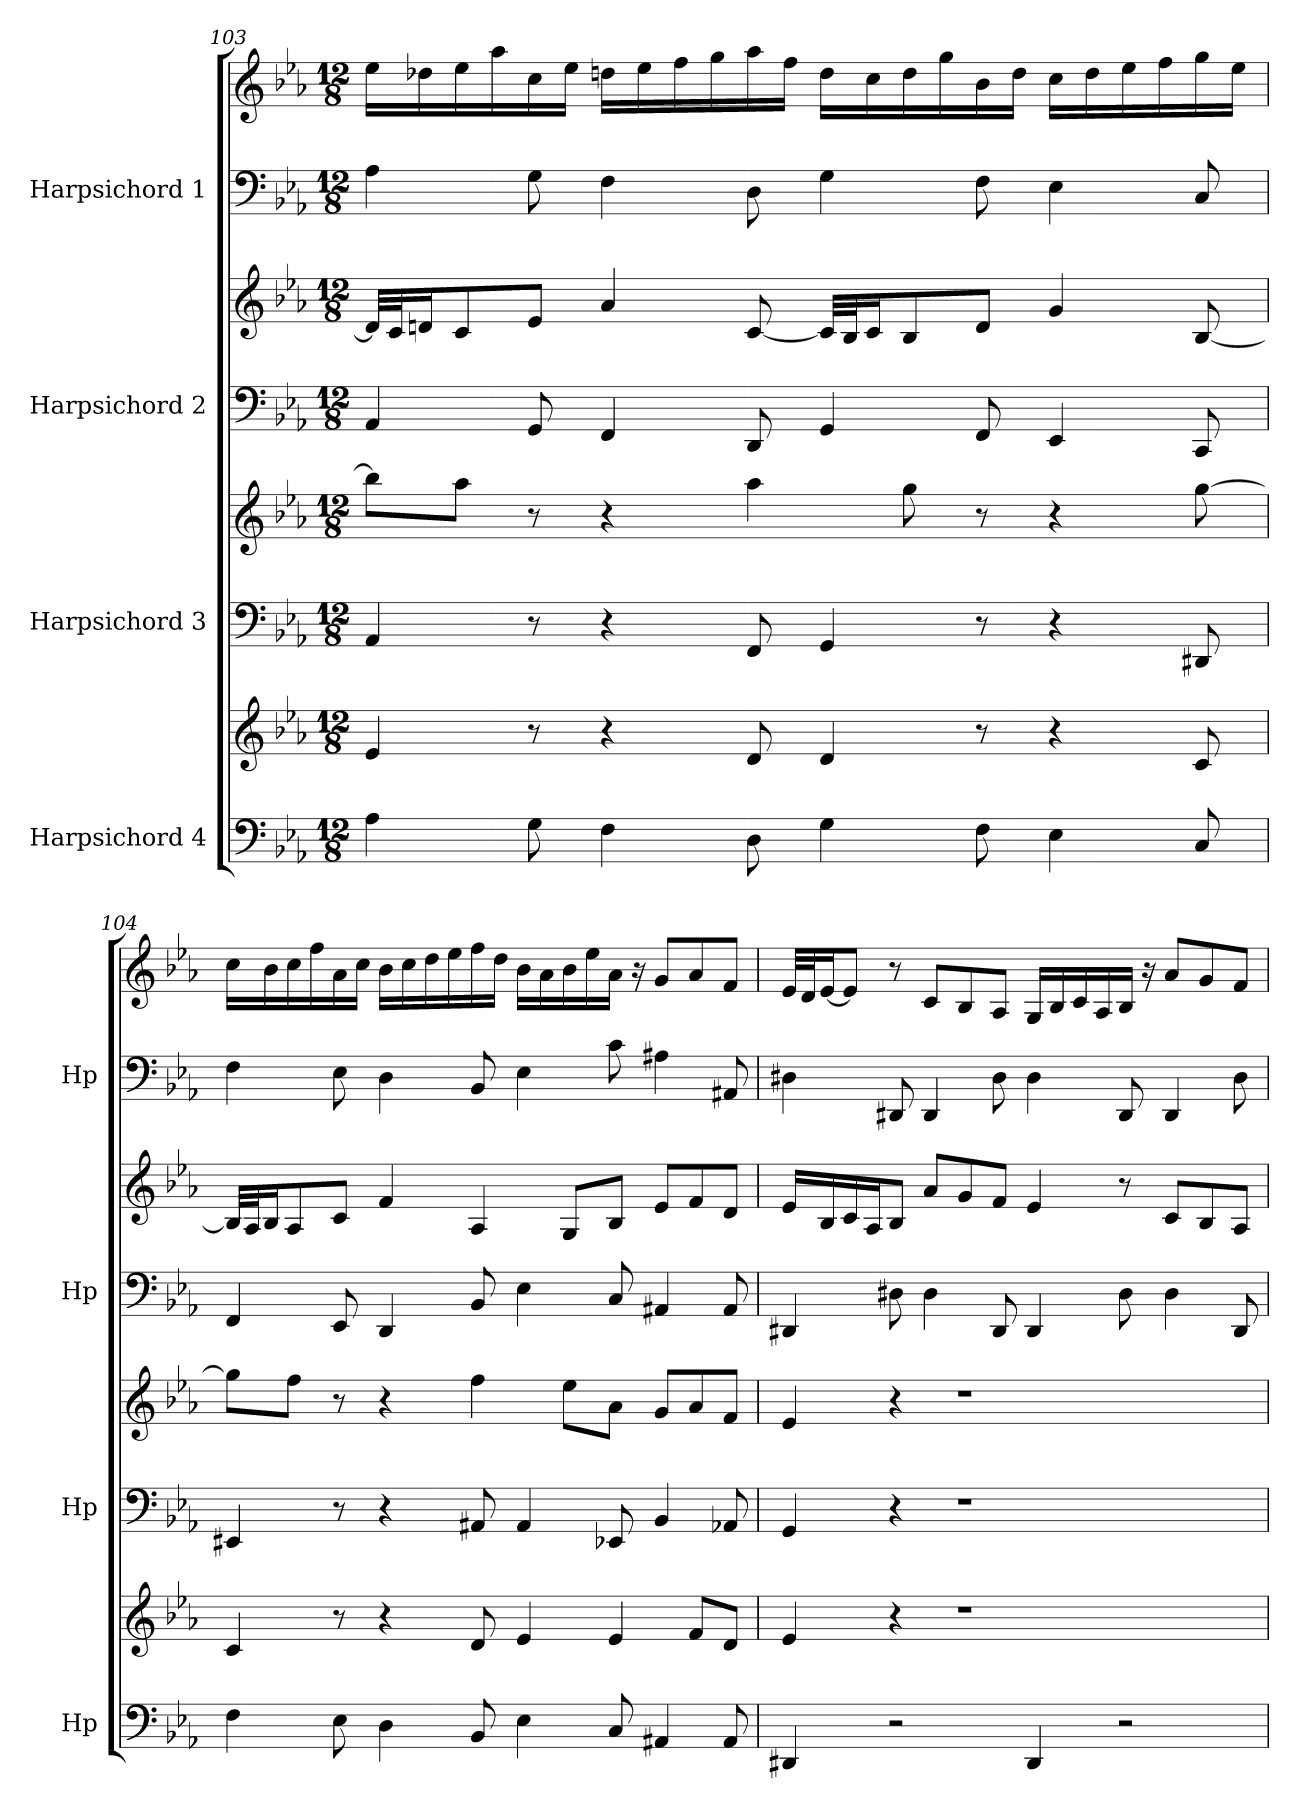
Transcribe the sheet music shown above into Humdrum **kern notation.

**kern	**kern	**kern	**kern	**kern	**kern	**kern	**kern
*part4	*part4	*part3	*part3	*part2	*part2	*part1	*part1
*staff8	*staff7	*staff6	*staff5	*staff4	*staff3	*staff2	*staff1
*I"Harpsichord 4	*	*I"Harpsichord 3	*	*I"Harpsichord 2	*	*I"Harpsichord 1	*
*I'Hp	*	*I'Hp	*	*I'Hp	*	*I'Hp	*
!!LO:PB:g=z
*clefF4	*clefG2	*clefF4	*clefG2	*clefF4	*clefG2	*clefF4	*clefG2
*k[b-e-a-]	*k[b-e-a-]	*k[b-e-a-]	*k[b-e-a-]	*k[b-e-a-]	*k[b-e-a-]	*k[b-e-a-]	*k[b-e-a-]
*M12/8	*M12/8	*M12/8	*M12/8	*M12/8	*M12/8	*M12/8	*M12/8
=103	=103	=103	=103	=103	=103	=103	=103
4A-\	4e-/	4AA-/	8bb-\L]	4AA-/	32d-/LLL]	4A-\	16ee-\LL
.	.	.	.	.	32c/J	.	.
.	.	.	.	.	16dn/J	.	16dd-X\
.	.	.	8aa-\J	.	8c/	.	16ee-\
.	.	.	.	.	.	.	16aa-\
8G\	8r	8r	8r	8GG/	8e-/J	8G\	16cc\
.	.	.	.	.	.	.	16ee-\JJ
4F\	4r	4r	4r	4FF/	4a-/	4F\	16ddn\LL
.	.	.	.	.	.	.	16ee-\
.	.	.	.	.	.	.	16ff\
.	.	.	.	.	.	.	16gg\
8D\	8d/	8FF/	4aa-\	8DD/	[8c/	8D\	16aa-\
.	.	.	.	.	.	.	16ff\JJ
4G\	4d/	4GG/	.	4GG/	32c/LLL]	4G\	16dd\LL
.	.	.	.	.	32B-/J	.	.
.	.	.	.	.	16c/J	.	16cc\
.	.	.	8gg\	.	8B-/	.	16dd\
.	.	.	.	.	.	.	16gg\
8F\	8r	8r	8r	8FF/	8d/J	8F\	16b-\
.	.	.	.	.	.	.	16dd\JJ
4E-\	4r	4r	4r	4EE-/	4g/	4E-\	16cc\LL
.	.	.	.	.	.	.	16dd\
.	.	.	.	.	.	.	16ee-\
.	.	.	.	.	.	.	16ff\
8C/	8c/	8DD#X/	[8gg\	8CC/	[8B-/	8C/	16gg\
.	.	.	.	.	.	.	16ee-\JJ
=104	=104	=104	=104	=104	=104	=104	=104
4F\	4c/	4EE#X/	8gg\L]	4FF/	32B-/LLL]	4F\	16cc\LL
.	.	.	.	.	32A-/J	.	.
.	.	.	.	.	16B-/J	.	16b-\
.	.	.	8ff\J	.	8A-/	.	16cc\
.	.	.	.	.	.	.	16ff\
8E-\	8r	8r	8r	8EE-/	8c/J	8E-\	16a-\
.	.	.	.	.	.	.	16cc\JJ
4D\	4r	4r	4r	4DD/	4f/	4D\	16b-\LL
.	.	.	.	.	.	.	16cc\
.	.	.	.	.	.	.	16dd\
.	.	.	.	.	.	.	16ee-\
8BB-/	8d/	8AA#X/	4ff\	8BB-/	4A-/	8BB-/	16ff\
.	.	.	.	.	.	.	16dd\JJ
4E-\	4e-/	4AA#/	.	4E-\	.	4E-\	16b-\LL
.	.	.	.	.	.	.	16a-\
.	.	.	8ee-\L	.	8G/L	.	16b-\
.	.	.	.	.	.	.	16ee-\
8C/	4e-/	8EE-X/	8a-\J	8C/	8B-/J	8c\	16a-\JJ
.	.	.	.	.	.	.	16r
4AA#X/	.	4BB-/	8g/L	4AA#X/	8e-/L	4A#X\	8g/L
.	8f/L	.	8a-/	.	8f/	.	8a-/
8AA#/	8d/J	8AA-X/	8f/J	8AA#/	8d/J	8AA#X/	8f/J
!!LO:PB:g=z
=105	=105	=105	=105	=105	=105	=105	=105
4DD#X/	4e-/	4GG/	4e-/	4DD#X/	16e-/LL	4D#X\	32e-/LLL
.	.	.	.	.	.	.	32d/J
.	.	.	.	.	16B-/	.	[16e-/J
.	.	.	.	.	16c/	.	8e-/J]
.	.	.	.	.	16A-/J	.	.
2r	4r	4r	4r	8D#X\	8B-/J	8DD#X/	8r
.	.	.	.	4D#\	8a-/L	4DD#/	8c/L
.	1r	1r	1r	.	8g/	.	8B-/
.	.	.	.	8DD#/	8f/J	8D#\	8A-/J
4DD#/	.	.	.	4DD#/	4e-/	4D#\	16G/LL
.	.	.	.	.	.	.	16B-/
.	.	.	.	.	.	.	16c/
.	.	.	.	.	.	.	16A-/
2r	.	.	.	8D#\	8r	8DD#/	16B-/JJ
.	.	.	.	.	.	.	16r
.	.	.	.	4D#\	8c/L	4DD#/	8a-/L
.	.	.	.	.	8B-/	.	8g/
.	.	.	.	8DD#/	8A-/J	8D#\	8f/J
=	=	=	=	=	=	=	=
*-	*-	*-	*-	*-	*-	*-	*-
